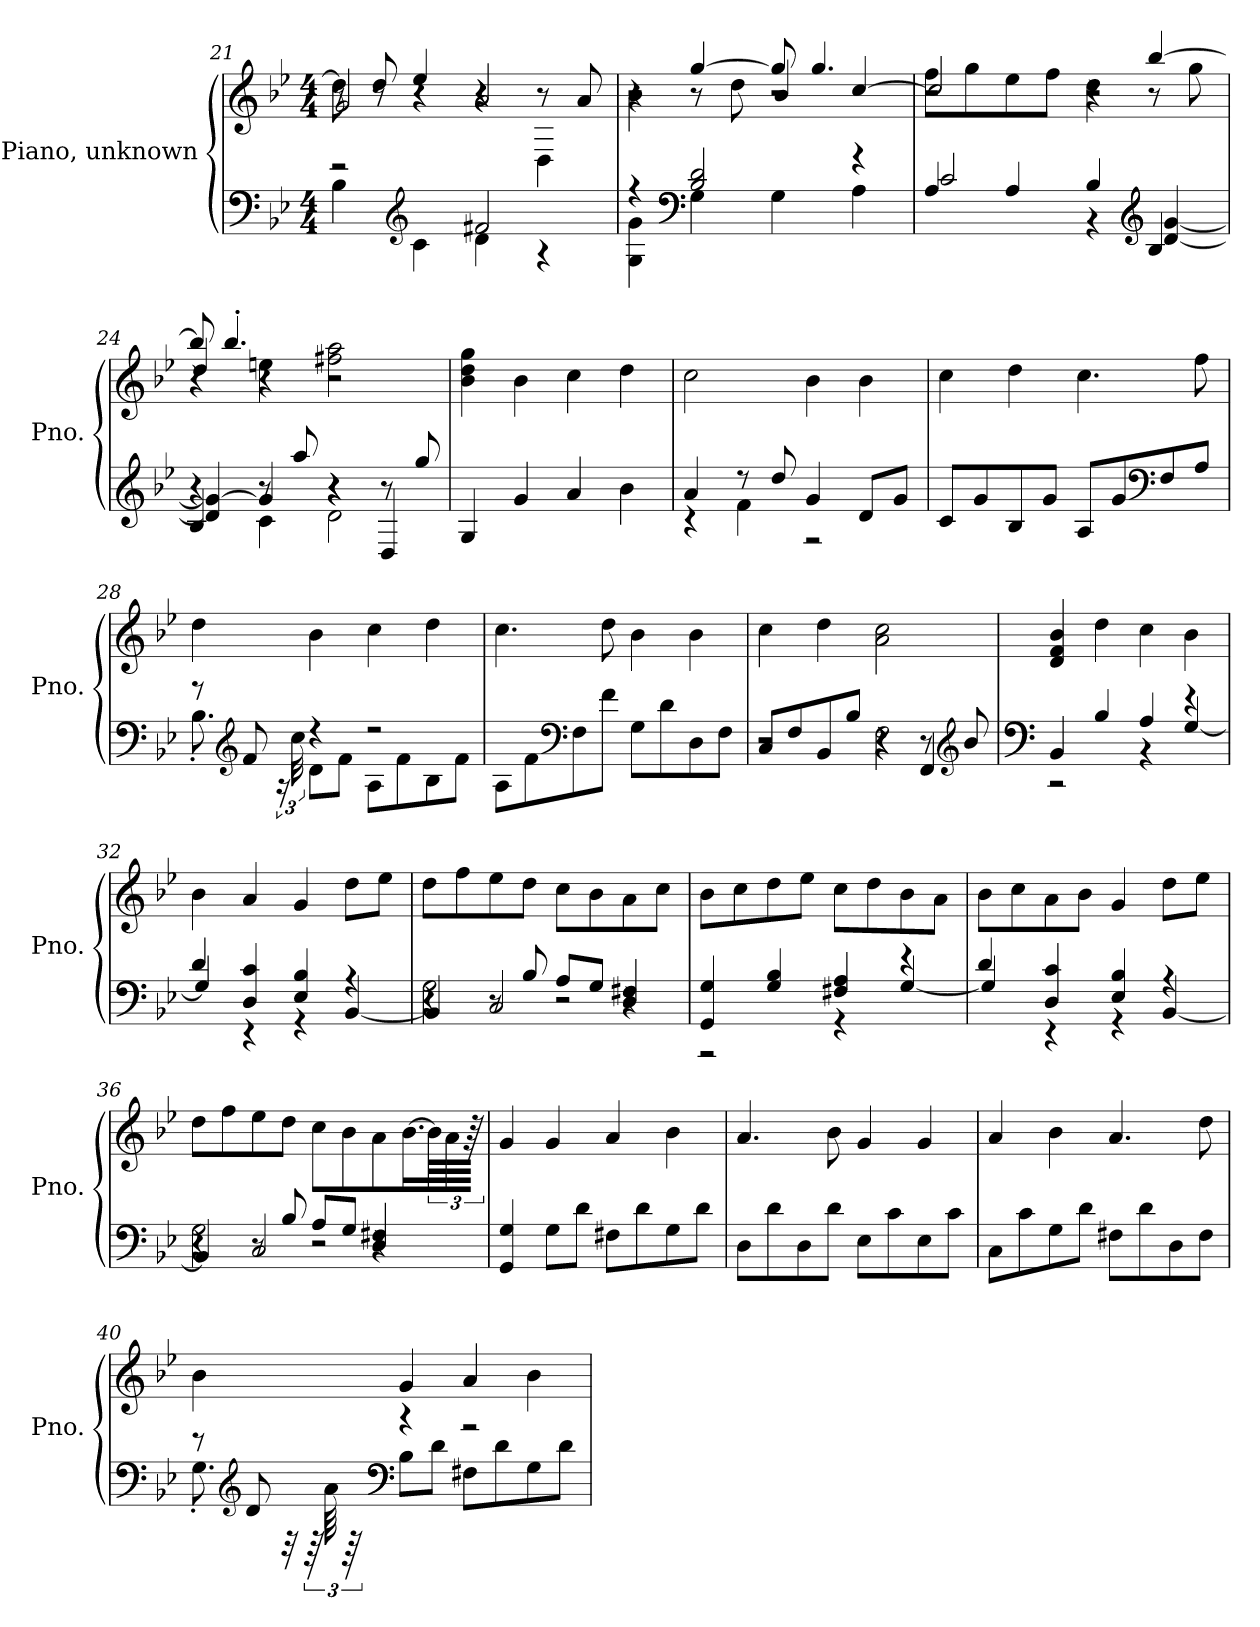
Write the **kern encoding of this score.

**kern	**kern
*part1	*part1
*staff2	*staff1
*I"Piano, unknown	*
*I'Pno.	*
*clefF4	*clefG2
*k[b-e-]	*k[b-e-]
*M4/4	*M4/4
=21	=21
*^	*^
*	*	*	*^
2r	4B-\	8r	8dd\]	2g/
.	.	8dd/	8r	.
*clefG2	*	*	*	*
.	4c\	4ee-/	4r	.
2f#X/	4d\	4r	4r	2a/
.	4r	8r	4D\	.
.	.	8a/	.	.
=22	=22	=22	=22	=22
4r	4G\ 4g\	4r	4b-\	2r
*clefF4	*	*	*	*
2B-/ 2d/	4G\	[4gg/	8r	.
.	.	.	8dd\	.
.	4G\	8gg/]	2r	4b-/
.	.	4.gg/	.	.
4r	4A\	.	.	[4cc/
=23	=23	=23	=23	=23
4A/	2c/	2r	8ff\L	2cc/]
.	.	.	8gg\	.
4A/	.	.	8ee-\	.
.	.	.	8ff\J	.
4B-/	4r	4r	4dd\	2r
*clefG2	*	*	*	*
4B-/	[4d/ [4g/	[4bb-/	8r	.
.	.	.	8gg\	.
!!LO:LB:g=z	!!	!!
=24	=24	=24	=24	=24
*	*^	*	*	*
4B-/	4r	4d/] 4g/_	8bb-/]	4r	4dd/
.	.	.	4.bb-'/	.	.
8r	4c\	4g/]	.	4een\	4r
8aa/	.	.	.	.	.
4r	2d\	4r	2r	2ff#X\ 2aa\	2r
8r	.	4D/	.	.	.
8gg/	.	.	.	.	.
*v	*v	*v	*	*	*
*	*v	*v	*v
=25	=25
4G/	4b-\ 4dd\ 4gg\
4g/	4b-\
4a/	4cc\
4b-\	4dd\
=26	=26
*^	*
4a/	4r	2cc\
8r	4f\	.
8dd/	.	.
4g/	2r	4b-\
8d/L	.	4b-\
8g/J	.	.
*v	*v	*
=27	=27
8c/L	4cc\
8g/	.
8B-/	4dd\
8g/J	.
8A/L	4.cc\
8g/	.
*clefF4	*
8F/	.
8A/J	8ff\
!!LO:PB:g=z
=28	=28
*^	*
8r	8.B-'\	4dd\
*clefG2	*	*
8f/	.	.
.	24r	.
.	48cc\	.
4r	8d\L	4b-\
.	8f\J	.
2r	8A\L	4cc\
.	8f\	.
.	8B-\	4dd\
.	8f\J	.
*v	*v	*
=29	=29
8A\L	4.cc\
8f\	.
*clefF4	*
8F\	.
8f\J	8dd\
8G\L	4b-\
8d\	.
8D\	4b-\
8F\J	.
=30	=30
*^	*
*	*^	*
8C/L	2r	2r	4cc\
8F/	.	.	.
8BB-/	.	.	4dd\
8B-/J	.	.	.
4r	2F\	4r	2a\ 2cc\
8r	.	4FF/	.
*clefG2	*	*	*
8b-/	.	.	.
*v	*v	*v	*
=31	=31
*clefF4	*
*^	*
4BB-/	2r	4d/ 4f/ 4b-/
4B-/	.	4dd\
4A/	4r	4cc\
4r	[4G/	4b-\
!!LO:LB:g=z
=32	=32	=32
4d/	4G/]	4b-\
4D/ 4c/	4r	4a/
4E-/ 4B-/	4r	4g/
4r	[4BB-/	8dd\L
.	.	8ee-\J
=33	=33	=33
*	*^	*
4r	2G\	4BB-/]	8dd\L
.	.	.	8ff\
8r	.	2C/	8ee-\
8B-/	.	.	8dd\J
8A/L	2r	.	8cc\L
8G/J	.	.	8b-\
4D/ 4F#X/	.	4r	8a\
.	.	.	8cc\J
*	*v	*v	*
=34	=34	=34
4GG/ 4G/	2r	8b-\L
.	.	8cc\
4G/ 4B-/	.	8dd\
.	.	8ee-\J
4F#X/ 4A/	4r	8cc\L
.	.	8dd\
4r	[4G/	8b-\
.	.	8a\J
=35	=35	=35
4d/	4G/]	8b-\L
.	.	8cc\
4D/ 4c/	4r	8a\
.	.	8b-\J
4E-/ 4B-/	4r	4g/
4r	[4BB-/	8dd\L
.	.	8ee-\J
!!LO:LB:g=z
=36	=36	=36
*	*^	*
4r	2G\	4BB-/]	8dd\L
.	.	.	8ff\
8r	.	2C/	8ee-\
8B-/	.	.	8dd\J
8A/L	2r	.	8cc\L
8G/J	.	.	8b-\
4D/ 4F#X/	.	4r	8a\
.	.	.	[16.b-\L
.	.	.	96b-\LL]
.	.	.	96a\JJJJ
.	.	.	96r
*v	*v	*v	*
=37	=37
4GG/ 4G/	4g/
8G\L	4g/
8d\J	.
8F#X\L	4a/
8d\	.
8G\	4b-\
8d\J	.
=38	=38
8D\L	4.a/
8d\	.
8D\	.
8d\J	8b-\
8E-\L	4g/
8c\	.
8E-\	4g/
8c\J	.
=39	=39
8C\L	4a/
8c\	.
8G\	4b-\
8d\J	.
8F#X\L	4.a/
8d\	.
8D\	.
8F#\J	8dd\
!!LO:LB:g=z
=40	=40
*^	*
8r	8.G'\	4b-\
*clefG2	*	*
8d/	.	.
.	32r	.
.	96r	.
.	96a\	.
.	96r	.
*clefF4	*	*
4r	8B-\L	4g/
.	8d\J	.
2r	8F#X\L	4a/
.	8d\	.
.	8G\	4b-\
.	8d\J	.
*v	*v	*
=	=
*-	*-
